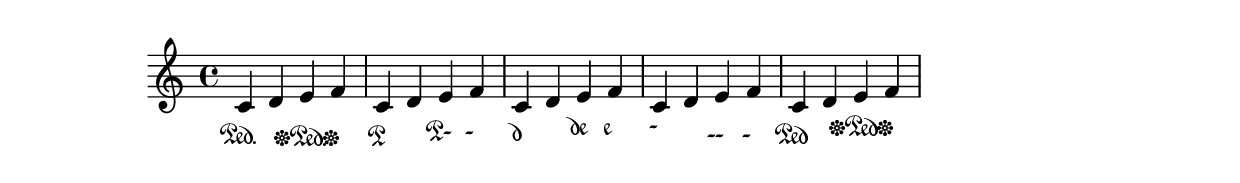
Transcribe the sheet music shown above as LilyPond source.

%% DO NOT EDIT this file manually; it is automatically
%% generated from LSR http://lsr.di.unimi.it
%% Make any changes in LSR itself, or in Documentation/snippets/new/ ,
%% and then run scripts/auxiliar/makelsr.py
%%
%% This file is in the public domain.
\version "2.18.0"

\header {
  lsrtags = "keyboards, tweaks-and-overrides"

  texidoc = "
@code{Staff.pedalSustainStrings} can be used to set the text used for
pedal down and up.  Note that the only valid strings are those found in
the list of pedal glyphs - the values used this snippet constitute an
exhaustive list.

"
  doctitle = "Changing the text for sustain markings"
} % begin verbatim


sustainNotes = { c4\sustainOn d e\sustainOff\sustainOn f\sustainOff }

\relative c' {
  \sustainNotes
  \set Staff.pedalSustainStrings = #'("P" "P-" "-")
  \sustainNotes
  \set Staff.pedalSustainStrings = #'("d" "de" "e")
  \sustainNotes
  \set Staff.pedalSustainStrings = #'("M" "M-" "-")
  \sustainNotes
  \set Staff.pedalSustainStrings = #'("Ped" "*Ped" "*")
  \sustainNotes
}
